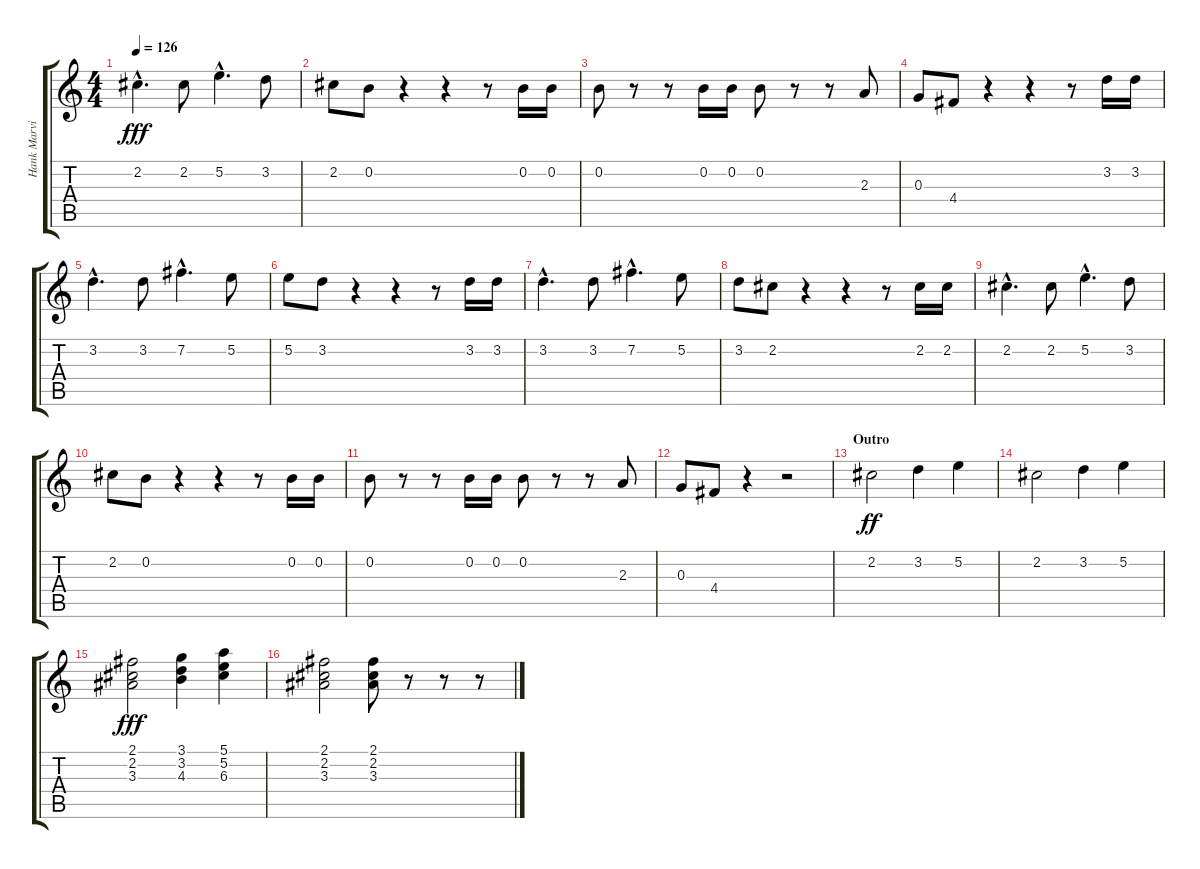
\track ("Hank Marvin" "Hank Marvi") {instrument acousticguitarsteel}
\staff {score tabs}
\tuning (E4 B3 G3 D3 A2 E2) {hide}
\ts (4 4)
\tempo 126
\clef g2
\ks c
2.2{hac}.4{d dy fff} 2.2.8 5.2{hac}.4{d} 3.2.8 |
2.2.8 0.2.8 r.4 r.4 r.8 0.2.16 0.2.16 |
0.2.8 r.8 r.8 0.2.16 0.2.16 0.2.8 r.8 r.8 2.3.8 |
0.3.8 4.4.8 r.4 r.4 r.8 3.2.16 3.2.16 |
3.2{hac}.4{d} 3.2.8 7.2{hac}.4{d} 5.2.8 |
5.2.8 3.2.8 r.4 r.4 r.8 3.2.16 3.2.16 |
3.2{hac}.4{d} 3.2.8 7.2{hac}.4{d} 5.2.8 |
3.2.8 2.2.8 r.4 r.4 r.8 2.2.16 2.2.16 |
2.2{hac}.4{d} 2.2.8 5.2{hac}.4{d} 3.2.8 |
2.2.8 0.2.8 r.4 r.4 r.8 0.2.16 0.2.16 |
0.2.8 r.8 r.8 0.2.16 0.2.16 0.2.8 r.8 r.8 2.3.8 |
0.3.8 4.4.8 r.4 r.2 |
\section ("" "Outro")
2.2.2{dy ff volume 14 instrument trumpet} 3.2.4 5.2.4 |
2.2.2 3.2.4 5.2.4 |
(2.1 2.2 3.3).2{dy fff volume 13} (3.1 3.2 4.3).4 (5.1 5.2 6.3).4 |
(2.1 2.2 3.3).2{volume 13} (2.1 2.2 3.3).8 r.8 r.8 r.8
